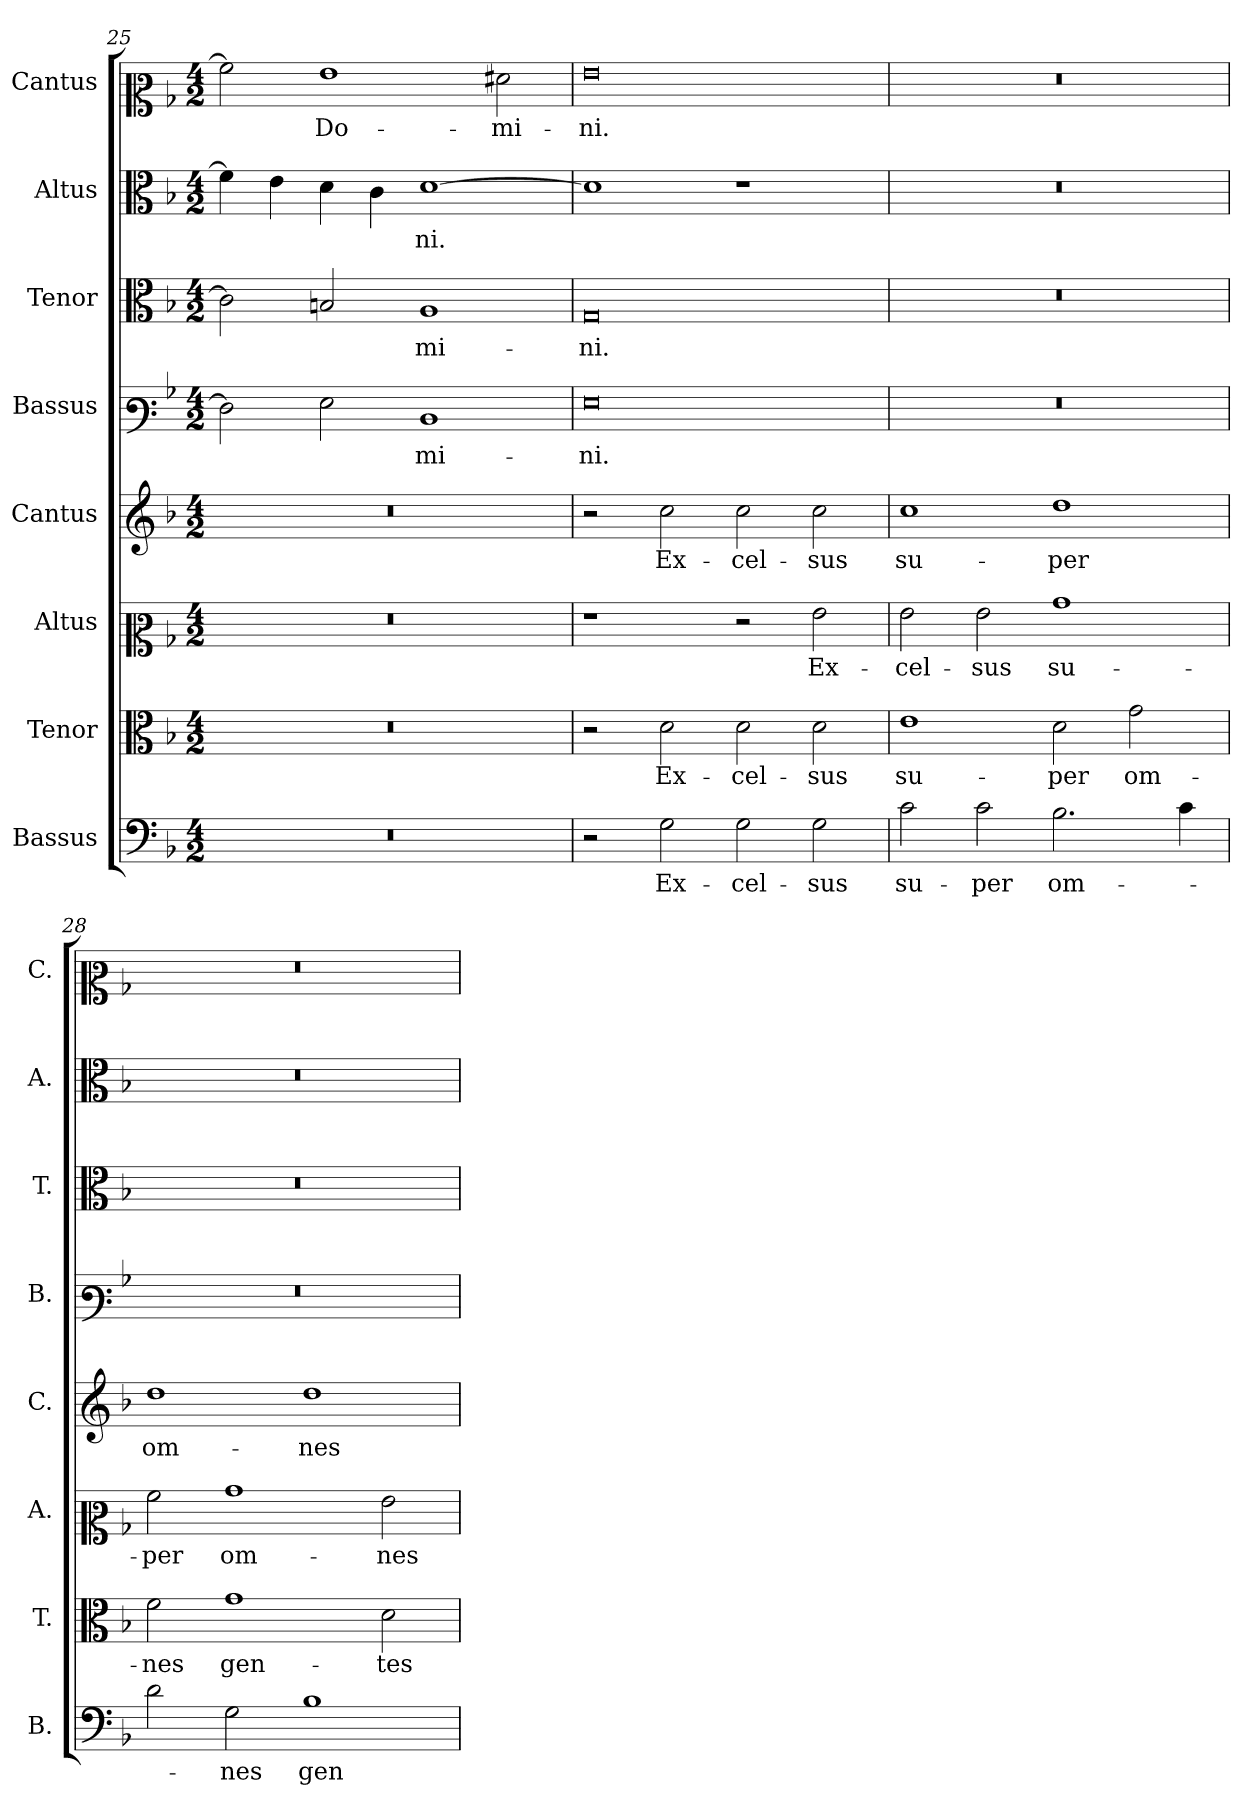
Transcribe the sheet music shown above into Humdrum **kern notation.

**kern	**text	**kern	**text	**kern	**text	**kern	**text	**kern	**text	**kern	**text	**kern	**text	**kern	**text
*part8	*part8	*part7	*part7	*part6	*part6	*part5	*part5	*part4	*part4	*part3	*part3	*part2	*part2	*part1	*part1
*staff8	*staff8	*staff7	*staff7	*staff6	*staff6	*staff5	*staff5	*staff4	*staff4	*staff3	*staff3	*staff2	*staff2	*staff1	*staff1
*I"Bassus	*	*I"Tenor	*	*I"Altus	*	*I"Cantus	*	*I"Bassus	*	*I"Tenor	*	*I"Altus	*	*I"Cantus	*
*I'B.	*	*I'T.	*	*I'A.	*	*I'C.	*	*I'B.	*	*I'T.	*	*I'A.	*	*I'C.	*
*clefF4	*	*clefC3	*	*clefC2	*	*clefG2	*	*clefF3	*	*clefC3	*	*clefC3	*	*clefC2	*
*k[b-]	*	*k[b-]	*	*k[b-]	*	*k[b-]	*	*k[b-]	*	*k[b-]	*	*k[b-]	*	*k[b-]	*
*M4/2	*	*M4/2	*	*M4/2	*	*M4/2	*	*M4/2	*	*M4/2	*	*M4/2	*	*M4/2	*
=25	=25	=25	=25	=25	=25	=25	=25	=25	=25	=25	=25	=25	=25	=25	=25
0r	.	0r	.	0r	.	0r	.	2F\]	.	2c\]	.	4f\]	.	2a\]	.
.	.	.	.	.	.	.	.	.	.	.	.	4e\	.	.	.
.	.	.	.	.	.	.	.	2G\	.	2Bn/	.	4d\	.	1g	Do-
.	.	.	.	.	.	.	.	.	.	.	.	4c\	.	.	.
.	.	.	.	.	.	.	.	1D	-mi-	1A	-mi-	[1d	-ni.	.	.
.	.	.	.	.	.	.	.	.	.	.	.	.	.	2f#X\	-mi-
=26	=26	=26	=26	=26	=26	=26	=26	=26	=26	=26	=26	=26	=26	=26	=26
2r	.	2r	.	1r	.	2r	.	0G	-ni.	0G	-ni.	1d]	.	0g	-ni.
2G\	Ex-	2d\	Ex-	.	.	2cc\	Ex-	.	.	.	.	.	.	.	.
2G\	-cel-	2d\	-cel-	2r	.	2cc\	-cel-	.	.	.	.	1r	.	.	.
2G\	-sus	2d\	-sus	2g\	Ex-	2cc\	-sus	.	.	.	.	.	.	.	.
=27	=27	=27	=27	=27	=27	=27	=27	=27	=27	=27	=27	=27	=27	=27	=27
2c\	su-	1e	su-	2g\	-cel-	1cc	su-	0r	.	0r	.	0r	.	0r	.
2c\	-per	.	.	2g\	-sus	.	.	.	.	.	.	.	.	.	.
2.B-\	om-	2d\	-per	1b-	su-	1dd	-per	.	.	.	.	.	.	.	.
.	.	2g\	om-	.	.	.	.	.	.	.	.	.	.	.	.
4c\	.	.	.	.	.	.	.	.	.	.	.	.	.	.	.
=28	=28	=28	=28	=28	=28	=28	=28	=28	=28	=28	=28	=28	=28	=28	=28
2d\	.	2f\	-nes	2a\	-per	1dd	om-	0r	.	0r	.	0r	.	0r	.
2G\	-nes	1g	gen-	1b-	om-	.	.	.	.	.	.	.	.	.	.
1B-	gen-	.	.	.	.	1dd	-nes	.	.	.	.	.	.	.	.
.	.	2d\	-tes	2g\	-nes	.	.	.	.	.	.	.	.	.	.
=	=	=	=	=	=	=	=	=	=	=	=	=	=	=	=
*-	*-	*-	*-	*-	*-	*-	*-	*-	*-	*-	*-	*-	*-	*-	*-
